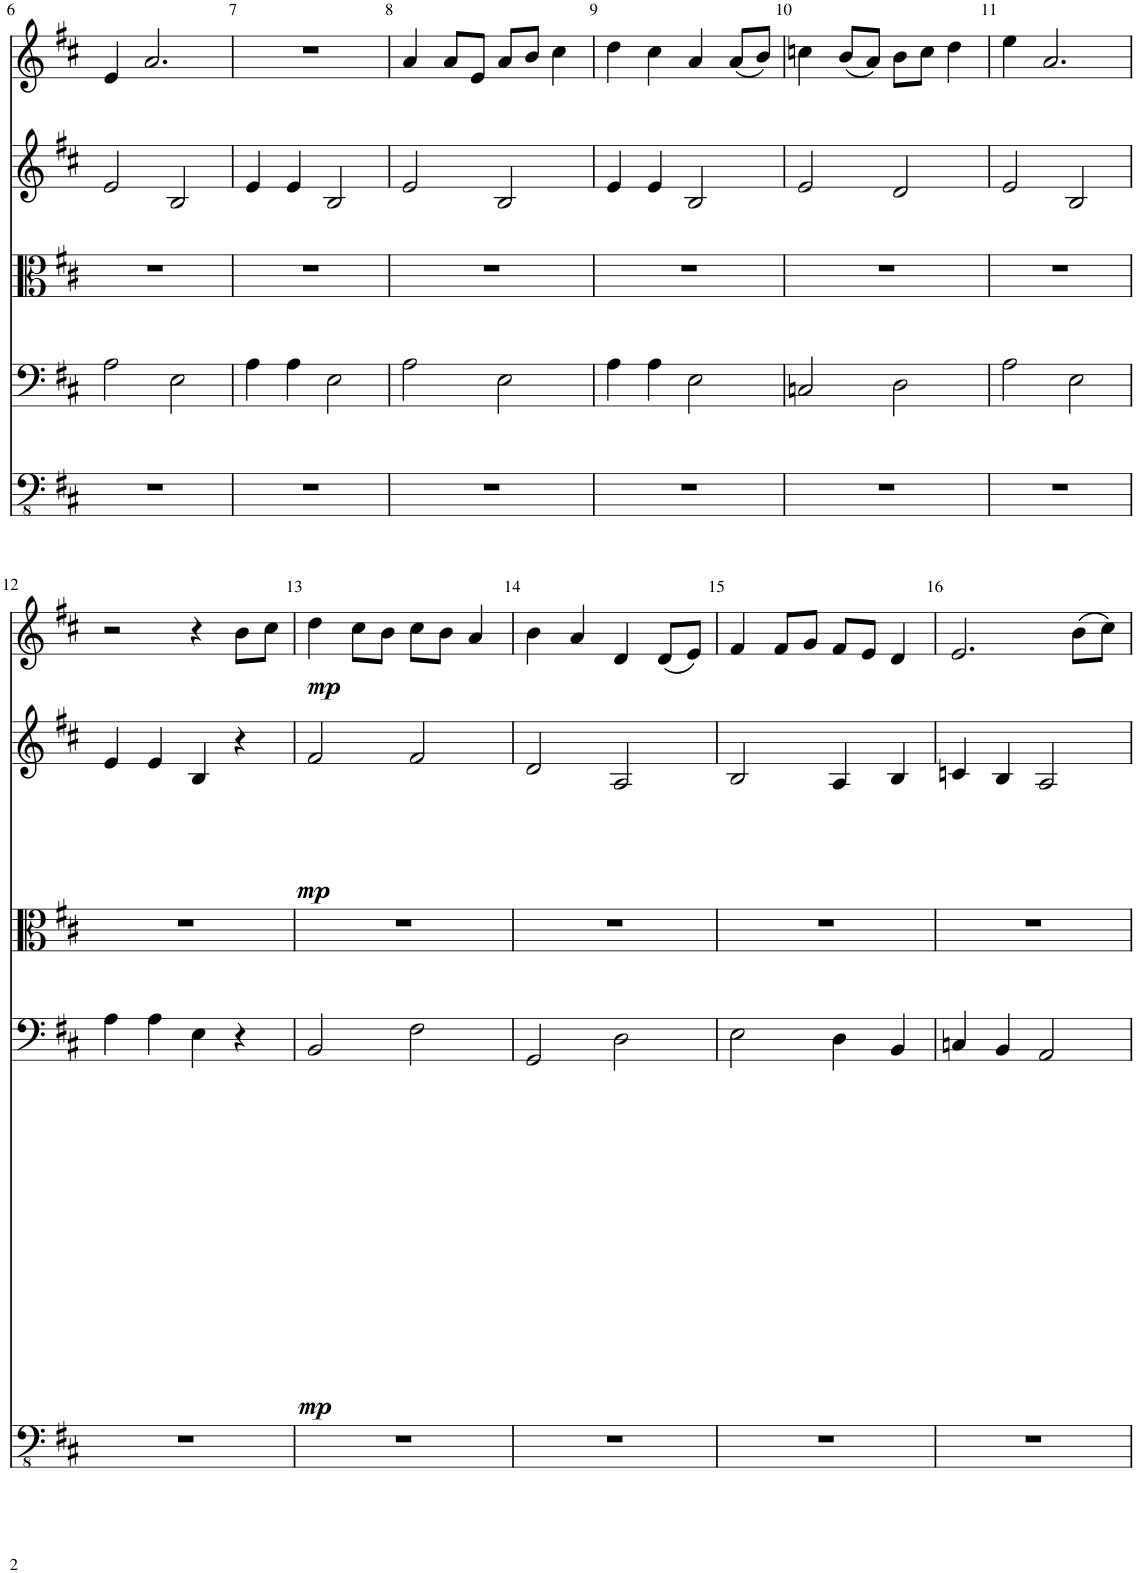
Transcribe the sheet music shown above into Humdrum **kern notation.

**kern	**kern	**dynam	**kern	**kern	**dynam	**kern	**dynam
*part5	*part4	*part4	*part3	*part2	*part2	*part1	*part1
*staff5	*staff4	*staff4	*staff3	*staff2	*staff2	*staff1	*staff1
*I"Bass	*I"Cello	*	*I"Viola	*I"Violin II	*	*I"Violin I	*
*	*	*	*I'Vla	*	*	*	*
!!LO:PB:g=z
*clefFv4	*clefF4	*	*clefC3	*clefG2	*	*clefG2	*
*Trd7c12	*	*	*	*	*	*	*
*k[f#c#]	*k[f#c#]	*	*k[f#c#]	*k[f#c#]	*	*k[f#c#]	*
*M4/4	*M4/4	*	*M4/4	*M4/4	*	*M4/4	*
=6	=6	=6	=6	=6	=6	=6	=6
1r	2A\	.	1r	2e/	.	4e/	.
.	.	.	.	.	.	2.a/	.
.	2E\	.	.	2B/	.	.	.
=7	=7	=7	=7	=7	=7	=7	=7
1r	4A\	.	1r	4e/	.	1r	.
.	4A\	.	.	4e/	.	.	.
.	2E\	.	.	2B/	.	.	.
=8	=8	=8	=8	=8	=8	=8	=8
1r	2A\	.	1r	2e/	.	4a/	.
.	.	.	.	.	.	8a/L	.
.	.	.	.	.	.	8e/J	.
.	2E\	.	.	2B/	.	8a/L	.
.	.	.	.	.	.	8b/J	.
.	.	.	.	.	.	4cc#\	.
=9	=9	=9	=9	=9	=9	=9	=9
1r	4A\	.	1r	4e/	.	4dd\	.
.	4A\	.	.	4e/	.	4cc#\	.
.	2E\	.	.	2B/	.	4a/	.
.	.	.	.	.	.	(8a/L	.
.	.	.	.	.	.	8b/J)	.
=10	=10	=10	=10	=10	=10	=10	=10
1r	2Cn/	.	1r	2e/	.	4ccn\	.
.	.	.	.	.	.	(8b/L	.
.	.	.	.	.	.	8a/J)	.
.	2D\	.	.	2d/	.	8b\L	.
.	.	.	.	.	.	8cc\J	.
.	.	.	.	.	.	4dd\	.
=11	=11	=11	=11	=11	=11	=11	=11
1r	2A\	.	1r	2e/	.	4ee\	.
.	.	.	.	.	.	2.a/	.
.	2E\	.	.	2B/	.	.	.
!!LO:LB:g=z
=12	=12	=12	=12	=12	=12	=12	=12
1r	4A\	.	1r	4e/	.	2r	.
.	4A\	.	.	4e/	.	.	.
.	4E\	.	.	4B/	.	4r	.
!	!	!	!	!	!	!	!LO:DY:b
.	4r	.	.	4r	.	8b\L	mp
.	.	.	.	.	.	8cc#\J	.
=13	=13	=13	=13	=13	=13	=13	=13
!	!	!LO:DY:b	!	!	!LO:DY:b	!	!
1r	2BB/	mp	1r	2f#/	mp	4dd\	.
.	.	.	.	.	.	8cc#\L	.
.	.	.	.	.	.	8b\J	.
.	2F#\	.	.	2f#/	.	8cc#\L	.
.	.	.	.	.	.	8b\J	.
.	.	.	.	.	.	4a/	.
=14	=14	=14	=14	=14	=14	=14	=14
1r	2GG/	.	1r	2d/	.	4b\	.
.	.	.	.	.	.	4a/	.
.	2D\	.	.	2A/	.	4d/	.
.	.	.	.	.	.	(8d/L	.
.	.	.	.	.	.	8e/J)	.
=15	=15	=15	=15	=15	=15	=15	=15
1r	2E\	.	1r	2B/	.	4f#/	.
.	.	.	.	.	.	8f#/L	.
.	.	.	.	.	.	8g/J	.
.	4D\	.	.	4A/	.	8f#/L	.
.	.	.	.	.	.	8e/J	.
.	4BB/	.	.	4B/	.	4d/	.
=16	=16	=16	=16	=16	=16	=16	=16
1r	4Cn/	.	1r	4cn/	.	2.e/	.
.	4BB/	.	.	4B/	.	.	.
.	2AA/	.	.	2A/	.	.	.
.	.	.	.	.	.	(8b\L	.
.	.	.	.	.	.	8cc#\J)	.
=	=	=	=	=	=	=	=
*-	*-	*-	*-	*-	*-	*-	*-
